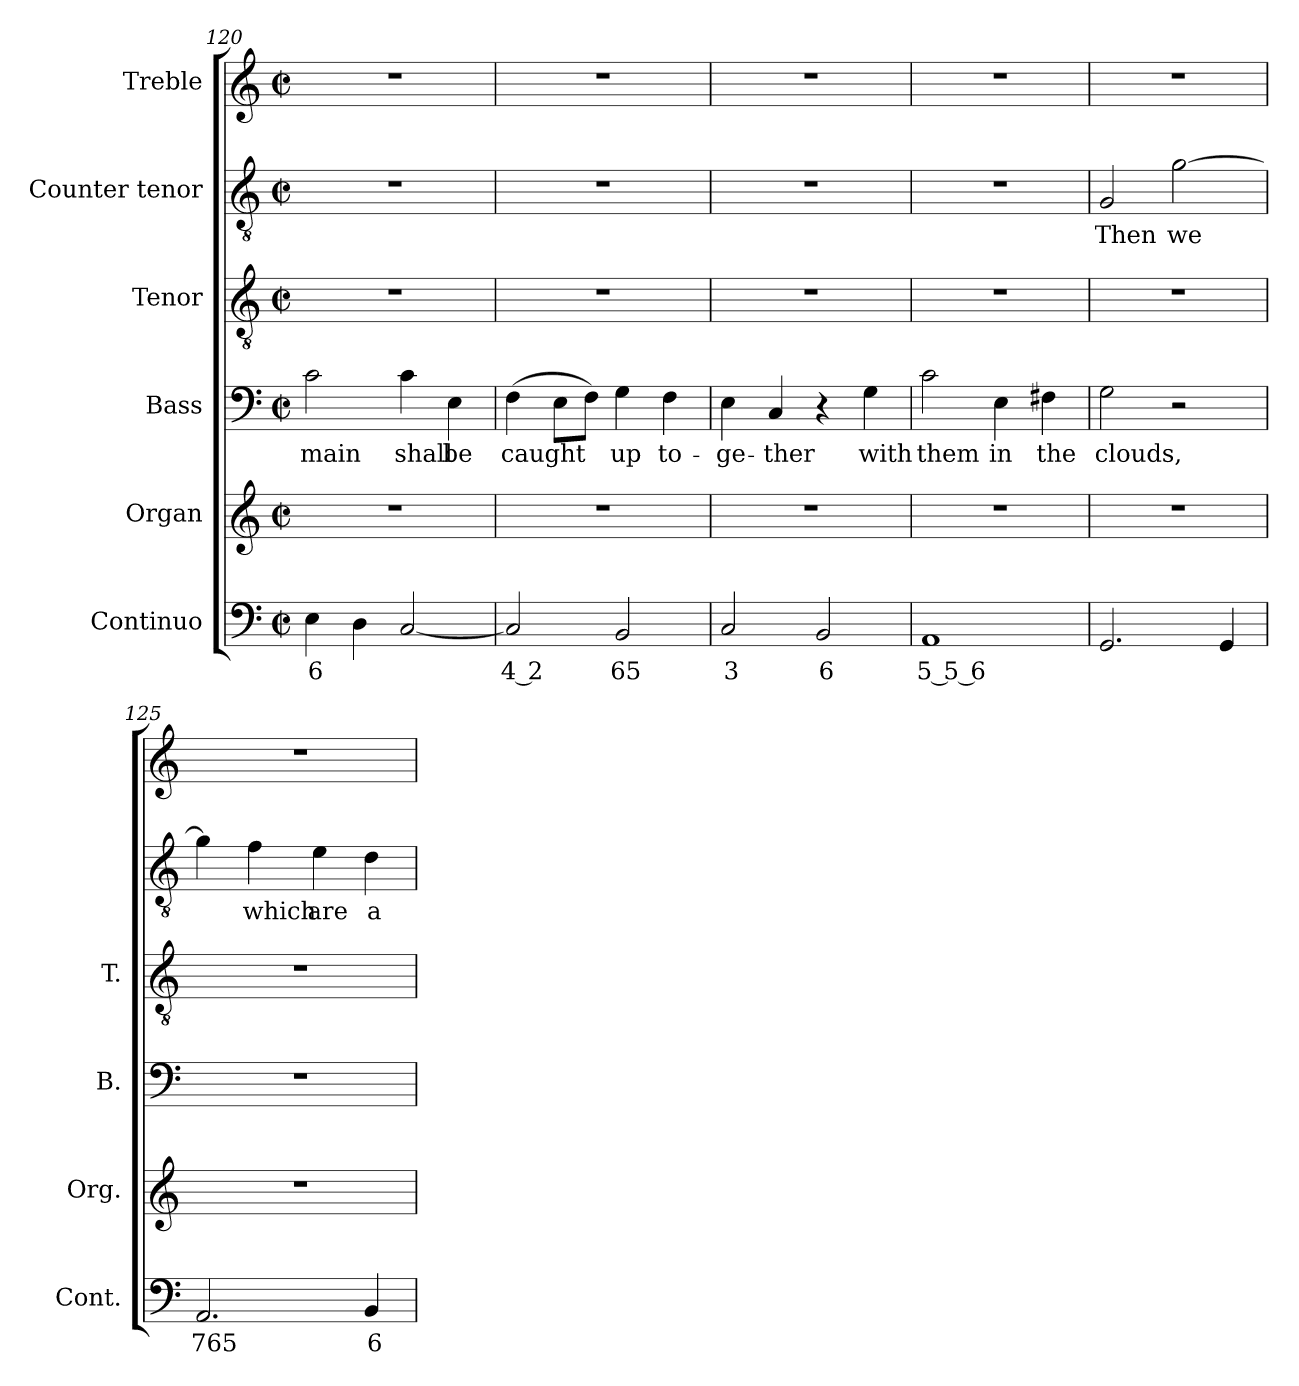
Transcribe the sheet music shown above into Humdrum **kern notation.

**kern	**text	**kern	**kern	**text	**kern	**kern	**text	**kern
*part6	*part6	*part5	*part4	*part4	*part3	*part2	*part2	*part1
*staff6	*staff6	*staff5	*staff4	*staff4	*staff3	*staff2	*staff2	*staff1
*I"Continuo	*	*I"Organ	*I"Bass	*	*I"Tenor	*I"Counter tenor	*	*I"Treble
*I'Cont.	*	*I'Org.	*I'B.	*	*I'T.	*	*	*
*clefF4	*	*clefG2	*clefF4	*	*clefGv2	*clefGv2	*	*clefG2
*	*	*	*	*	*ITrd7c12	*ITrd7c12	*	*
*k[]	*	*k[]	*k[]	*	*k[]	*k[]	*	*k[]
*C:	*	*C:	*C:	*	*C:	*C:	*	*C:
*M2/2	*	*M2/2	*M2/2	*	*M2/2	*M2/2	*	*M2/2
*met(c|)	*	*met(c|)	*met(c|)	*	*met(c|)	*met(c|)	*	*met(c|)
=120	=120	=120	=120	=120	=120	=120	=120	=120
!	!LO:LY:b:color=#000000	!	!	!	!	!	!	!
!	!	!	!	!LO:LY:b:color=#000000	!	!	!	!
4Ei\	6	1r	2ci\	-main	1r	1r	.	1r
4Di\	.	.	.	.	.	.	.	.
!	!	!	!	!LO:LY:b:color=#000000	!	!	!	!
[2Ci/	.	.	4ci\	shall	.	.	.	.
!	!	!	!	!LO:LY:b:color=#000000	!	!	!	!
.	.	.	4Ei\	be	.	.	.	.
=121	=121	=121	=121	=121	=121	=121	=121	=121
!	!LO:LY:b:color=#000000	!	!	!	!	!	!	!
!	!	!	!	!LO:LY:b:color=#000000	!	!	!	!
2Ci/]	4 2	1r	(4Fi\	caught	1r	1r	.	1r
.	.	.	8Ei\L	.	.	.	.	.
.	.	.	8Fi\J)	.	.	.	.	.
!	!LO:LY:b:color=#000000	!	!	!	!	!	!	!
!	!	!	!	!LO:LY:b:color=#000000	!	!	!	!
2BBi/	65	.	4Gi\	up	.	.	.	.
!	!	!	!	!LO:LY:b:color=#000000	!	!	!	!
.	.	.	4Fi\	to-	.	.	.	.
=122	=122	=122	=122	=122	=122	=122	=122	=122
!	!LO:LY:b:color=#000000	!	!	!	!	!	!	!
!	!	!	!	!LO:LY:b:color=#000000	!	!	!	!
2Ci/	3	1r	4Ei\	-ge-	1r	1r	.	1r
!	!	!	!	!LO:LY:b:color=#000000	!	!	!	!
.	.	.	4Ci/	-ther	.	.	.	.
!	!LO:LY:b:color=#000000	!	!	!	!	!	!	!
2BBi/	6	.	4r	.	.	.	.	.
!	!	!	!	!LO:LY:b:color=#000000	!	!	!	!
.	.	.	4Gi\	with	.	.	.	.
=123	=123	=123	=123	=123	=123	=123	=123	=123
!	!LO:LY:b:color=#000000	!	!	!	!	!	!	!
!	!	!	!	!LO:LY:b:color=#000000	!	!	!	!
1AAi	5 5 6	1r	2ci\	them	1r	1r	.	1r
!	!	!	!	!LO:LY:b:color=#000000	!	!	!	!
.	.	.	4Ei\	in	.	.	.	.
!	!	!	!	!LO:LY:b:color=#000000	!	!	!	!
.	.	.	4F#Xi\	the	.	.	.	.
!!LO:LB:g=z
=124	=124	=124	=124	=124	=124	=124	=124	=124
!	!	!	!	!LO:LY:b:color=#000000	!	!	!	!
!	!	!	!	!	!	!	!LO:LY:b:color=#000000	!
2.GGi/	.	1r	2Gi\	clouds,	1r	2GGi/	Then	1r
!	!	!	!	!	!	!	!LO:LY:b:color=#000000	!
.	.	.	2r	.	.	[2Gi\	we	.
4GGi/	.	.	.	.	.	.	.	.
=125	=125	=125	=125	=125	=125	=125	=125	=125
!	!LO:LY:b:color=#000000	!	!	!	!	!	!	!
2.AAi/	765	1r	1r	.	1r	4Gi\]	.	1r
!	!	!	!	!	!	!	!LO:LY:b:color=#000000	!
.	.	.	.	.	.	4Fi\	which	.
!	!	!	!	!	!	!	!LO:LY:b:color=#000000	!
.	.	.	.	.	.	4Ei\	are	.
!	!LO:LY:b:color=#000000	!	!	!	!	!	!	!
!	!	!	!	!	!	!	!LO:LY:b:color=#000000	!
4BBi/	6	.	.	.	.	4Di\	a-	.
=	=	=	=	=	=	=	=	=
*-	*-	*-	*-	*-	*-	*-	*-	*-
